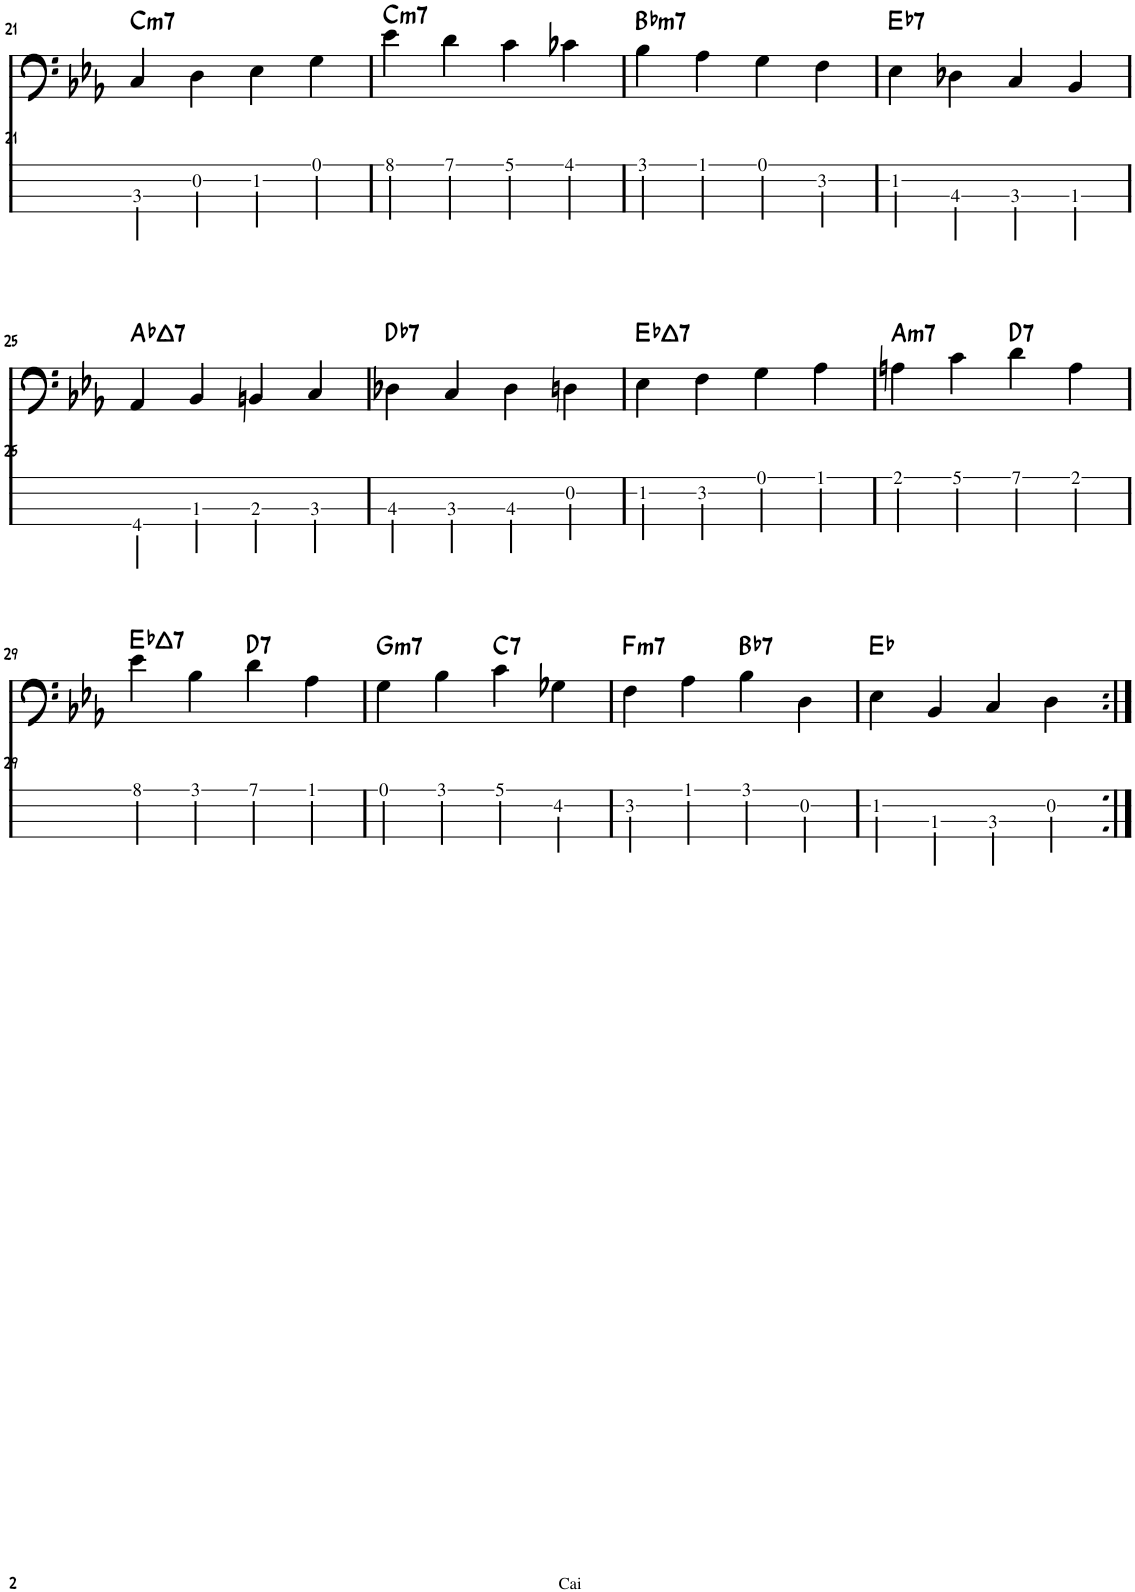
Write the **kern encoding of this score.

**kern	**kern	**harte
*part1	*part1	*part1
*staff2	*staff1	*
*I"电贝斯	*	*
!!LO:PB:g=z
*	*clefF4	*
*Trd7c12	*Trd7c12	*
*k[b-e-a-]	*k[b-e-a-]	*
*M4/4	*M4/4	*
=21	=21	=21
!	!	!LO:H:kt=m7
4C\	4C/	C:min7
4D\	4D\	.
4E-\	4E-\	.
4G\	4G\	.
=22	=22	=22
!	!	!LO:H:kt=m7
4e-\	4e-\	C:min7
4d\	4d\	.
4c\	4c\	.
4c-\	4c-X\	.
=23	=23	=23
!	!	!LO:H:kt=m7
4B-\	4B-\	Bb:min7
4A-\	4A-\	.
4G\	4G\	.
4F\	4F\	.
=24	=24	=24
!	!	!LO:H:kt=7
4E-\	4E-\	Eb:7
4D-\	4D-X\	.
4C\	4C/	.
4BB-\	4BB-/	.
!!LO:LB:g=z
=25	=25	=25
!	!	!LO:H:kt=7
4AA-\	4AA-/	Ab:maj7
4BB-\	4BB-/	.
4BB\	4BBn/	.
4C\	4C/	.
=26	=26	=26
!	!	!LO:H:kt=7
4D-\	4D-X\	Db:7
4C\	4C/	.
4D-\	4D-\	.
4D\	4Dn\	.
=27	=27	=27
!	!	!LO:H:kt=7
4E-\	4E-\	Eb:maj7
4F\	4F\	.
4G\	4G\	.
4A-\	4A-\	.
=28	=28	=28
!	!	!LO:H:kt=m7
4A\	4An\	A:min7
4c\	4c\	.
!	!	!LO:H:kt=7
4d\	4d\	D:7
4A\	4A\	.
!!LO:LB:g=z
=29	=29	=29
!	!	!LO:H:kt=7
4e-\	4e-\	Eb:maj7
4B-\	4B-\	.
!	!	!LO:H:kt=7
4d\	4d\	D:7
4A-\	4A-\	.
=30	=30	=30
!	!	!LO:H:kt=m7
4G\	4G\	G:min7
4B-\	4B-\	.
!	!	!LO:H:kt=7
4c\	4c\	C:7
4G-\	4G-X\	.
=31	=31	=31
!	!	!LO:H:kt=m7
4F\	4F\	F:min7
4A-\	4A-\	.
!	!	!LO:H:kt=7
4B-\	4B-\	Bb:7
4D\	4D\	.
=32	=32	=32
4E-\	4E-\	Eb:maj
4BB-\	4BB-/	.
4C\	4C/	.
4D\	4D\	.
=:|!	=:|!	=:|!
*-	*-	*-
